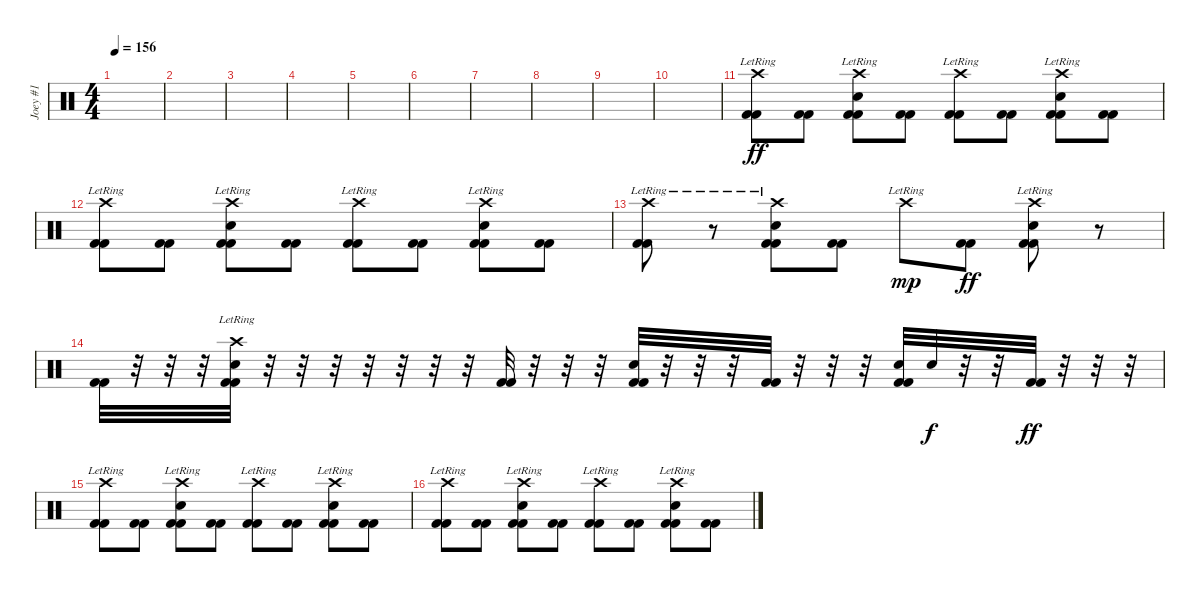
\track ("Joey #1" "Joey #1") {instrument percussion}
\staff {score}
\articulation defaults
\ts (4 4)
\tempo 156
\clef neutral
\ks c
|
|
|
|
|
|
|
|
|
|
("Crash high (hit)"{lr} "Kick (hit) 2" "Kick (hit) 2").8{dy ff} ("Kick (hit) 2" "Kick (hit) 2").8 ("Crash high (hit)"{lr} "Snare (hit) 2" "Kick (hit) 2" "Kick (hit) 2").8 ("Kick (hit) 2" "Kick (hit) 2").8 ("Crash high (hit)"{lr} "Kick (hit) 2" "Kick (hit) 2").8 ("Kick (hit) 2" "Kick (hit) 2").8 ("Crash high (hit)"{lr} "Snare (hit) 2" "Kick (hit) 2" "Kick (hit) 2").8 ("Kick (hit) 2" "Kick (hit) 2").8 |
("Crash high (hit)"{lr} "Kick (hit) 2" "Kick (hit) 2").8 ("Kick (hit) 2" "Kick (hit) 2").8 ("Crash high (hit)"{lr} "Snare (hit) 2" "Kick (hit) 2" "Kick (hit) 2").8 ("Kick (hit) 2" "Kick (hit) 2").8 ("Crash high (hit)"{lr} "Kick (hit) 2" "Kick (hit) 2").8 ("Kick (hit) 2" "Kick (hit) 2").8 ("Crash high (hit)"{lr} "Snare (hit) 2" "Kick (hit) 2" "Kick (hit) 2").8 ("Kick (hit) 2" "Kick (hit) 2").8 |
("Crash high (hit)"{lr} "Kick (hit) 2" "Kick (hit) 2").8 r.8 ("Crash high (hit)"{lr} "Snare (hit) 2" "Kick (hit) 2" "Kick (hit) 2").8 ("Kick (hit) 2" "Kick (hit) 2").8 "Crash high (hit)"{lr}.8{dy mp} ("Kick (hit) 2" "Kick (hit) 2").8{dy ff} ("Crash high (hit)"{lr} "Snare (hit) 2" "Kick (hit) 2" "Kick (hit) 2").8 r.8 |
("Kick (hit) 2" "Kick (hit) 2").32 r.32 r.32 r.32 ("Crash high (hit)"{lr} "Snare (hit) 2" "Kick (hit) 2" "Kick (hit) 2").32 r.32 r.32 r.32 r.32 r.32 r.32 r.32 ("Kick (hit) 2" "Kick (hit) 2").32 r.32 r.32 r.32 ("Snare (hit) 2" "Kick (hit) 2" "Kick (hit) 2").32 r.32 r.32 r.32 ("Kick (hit) 2" "Kick (hit) 2").32 r.32 r.32 r.32 ("Snare (hit) 2" "Kick (hit) 2" "Kick (hit) 2").32 "Snare (hit) 2".32{dy f} r.32 r.32 ("Kick (hit) 2" "Kick (hit) 2").32{dy ff} r.32 r.32 r.32 |
("Crash high (hit)"{lr} "Kick (hit) 2" "Kick (hit) 2").8 ("Kick (hit) 2" "Kick (hit) 2").8 ("Crash high (hit)"{lr} "Snare (hit) 2" "Kick (hit) 2" "Kick (hit) 2").8 ("Kick (hit) 2" "Kick (hit) 2").8 ("Crash high (hit)"{lr} "Kick (hit) 2" "Kick (hit) 2").8 ("Kick (hit) 2" "Kick (hit) 2").8 ("Crash high (hit)"{lr} "Snare (hit) 2" "Kick (hit) 2" "Kick (hit) 2").8 ("Kick (hit) 2" "Kick (hit) 2").8 |
("Crash high (hit)"{lr} "Kick (hit) 2" "Kick (hit) 2").8 ("Kick (hit) 2" "Kick (hit) 2").8 ("Crash high (hit)"{lr} "Snare (hit) 2" "Kick (hit) 2" "Kick (hit) 2").8 ("Kick (hit) 2" "Kick (hit) 2").8 ("Crash high (hit)"{lr} "Kick (hit) 2" "Kick (hit) 2").8 ("Kick (hit) 2" "Kick (hit) 2").8 ("Crash high (hit)"{lr} "Snare (hit) 2" "Kick (hit) 2" "Kick (hit) 2").8 ("Kick (hit) 2" "Kick (hit) 2").8
